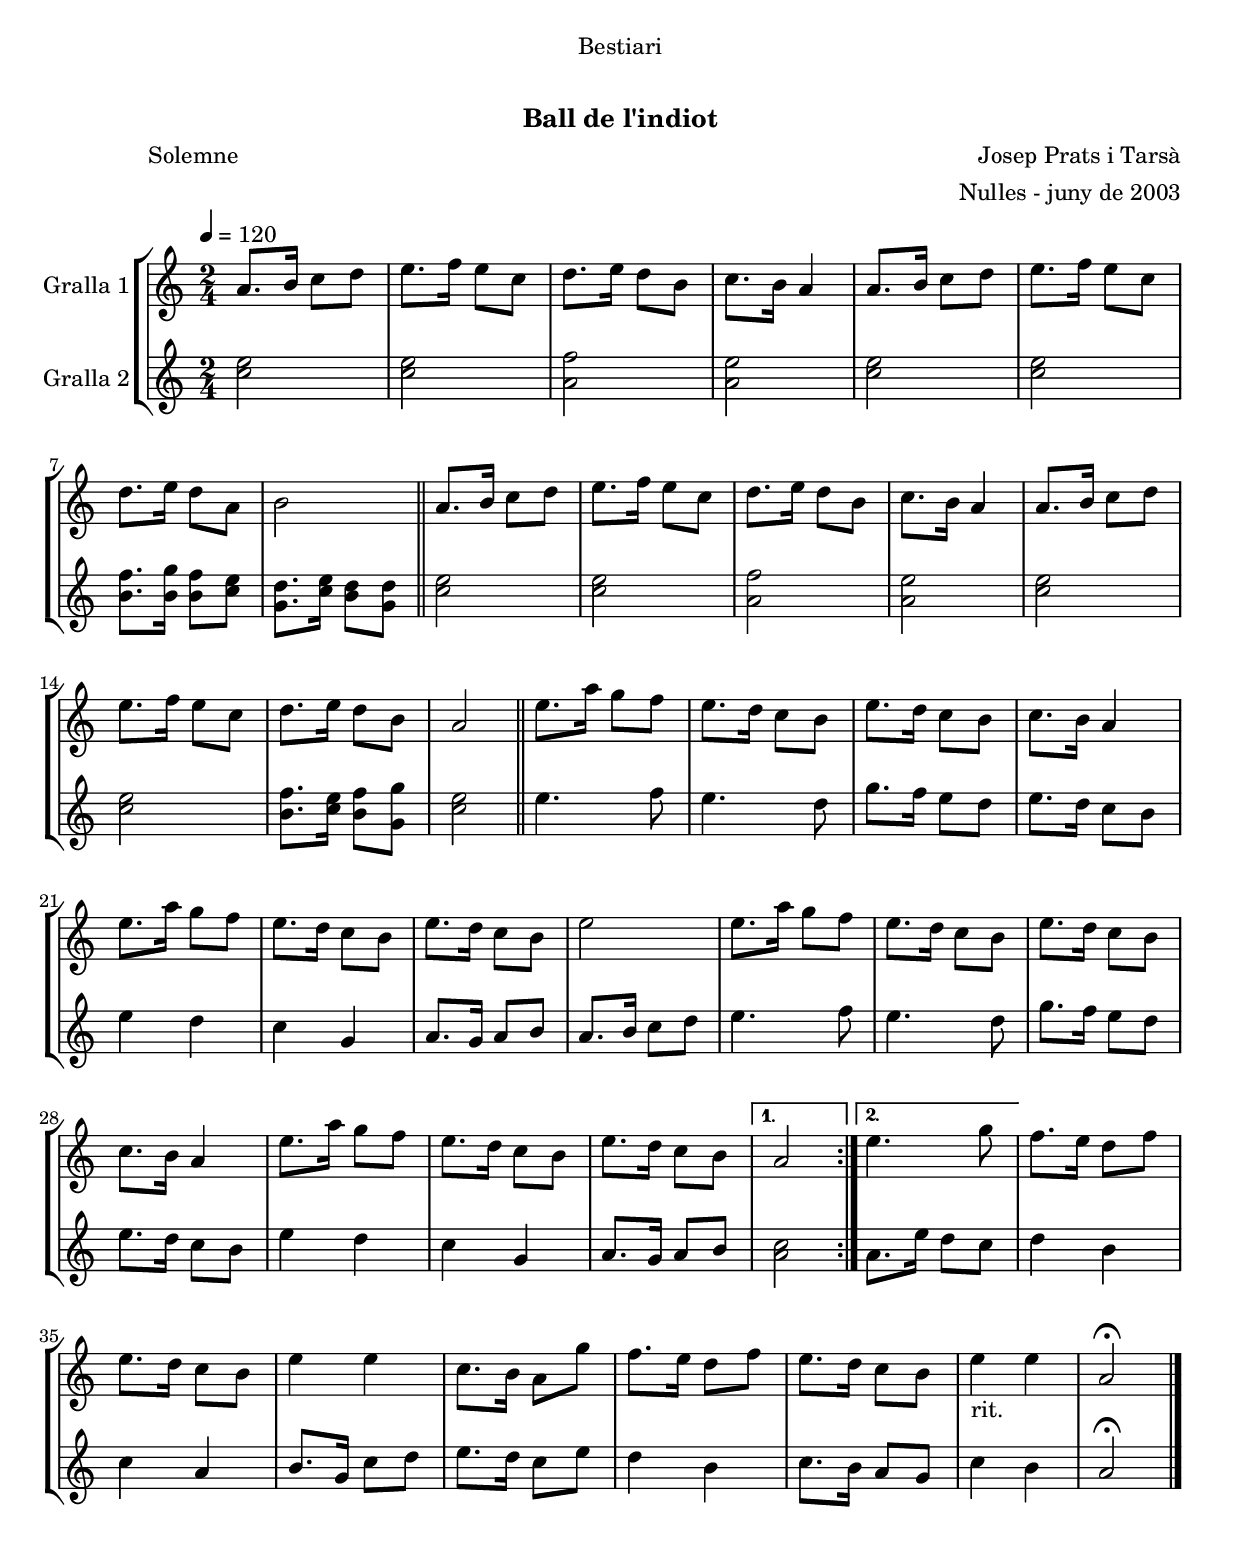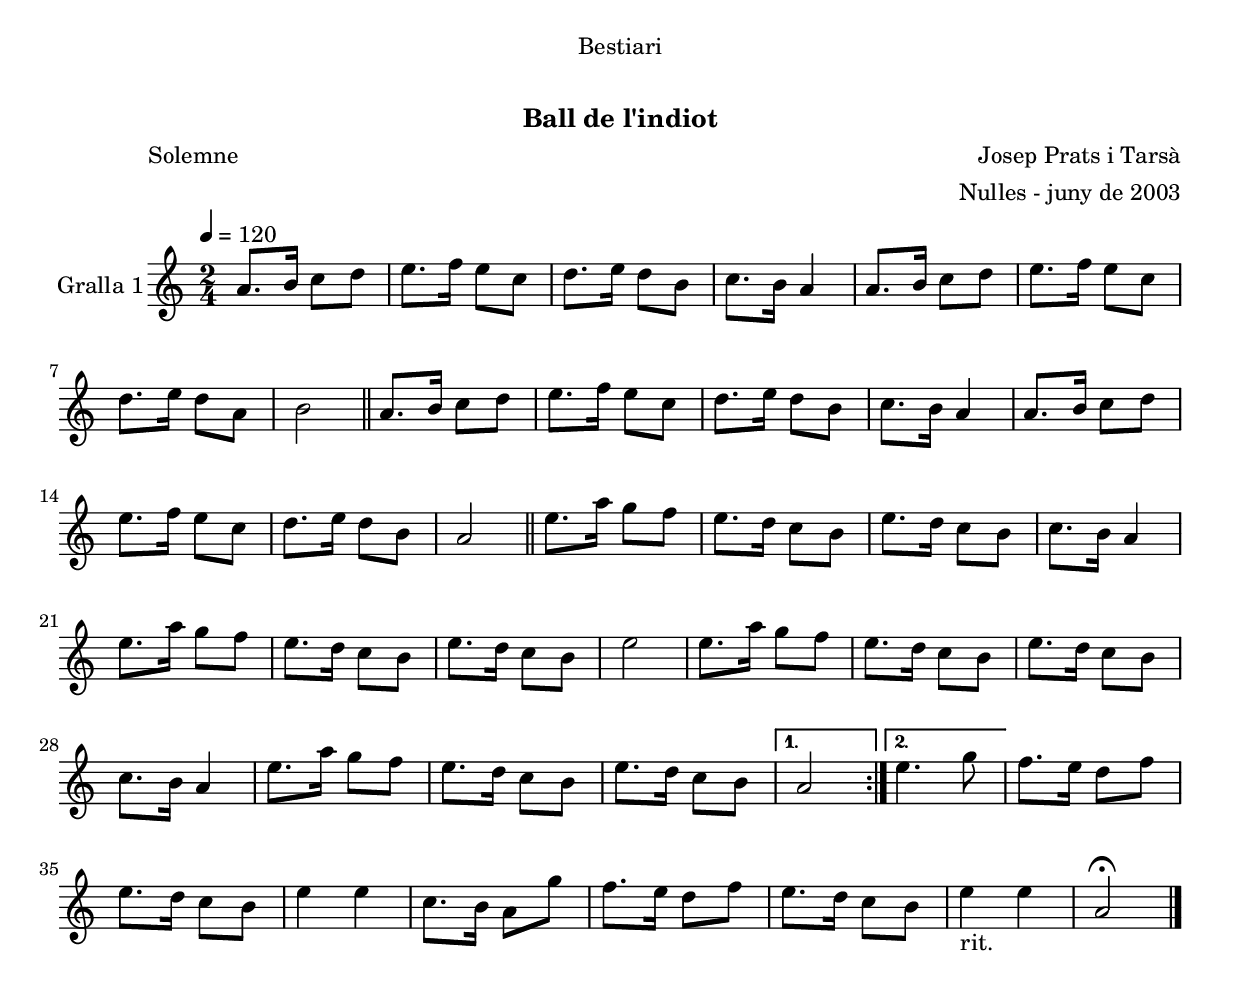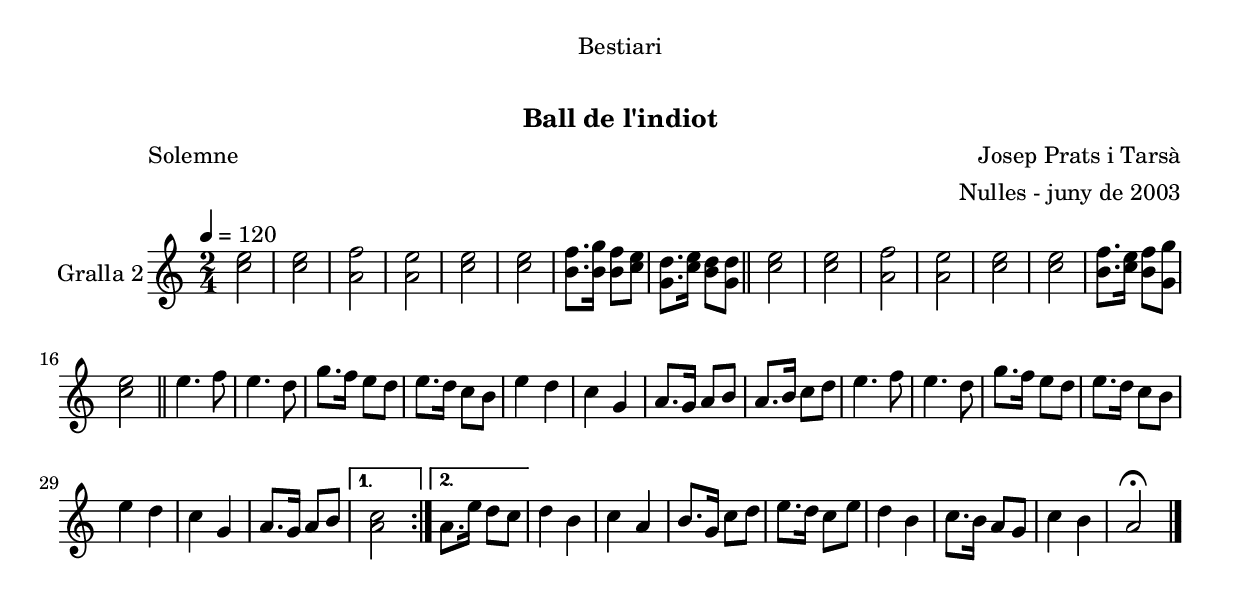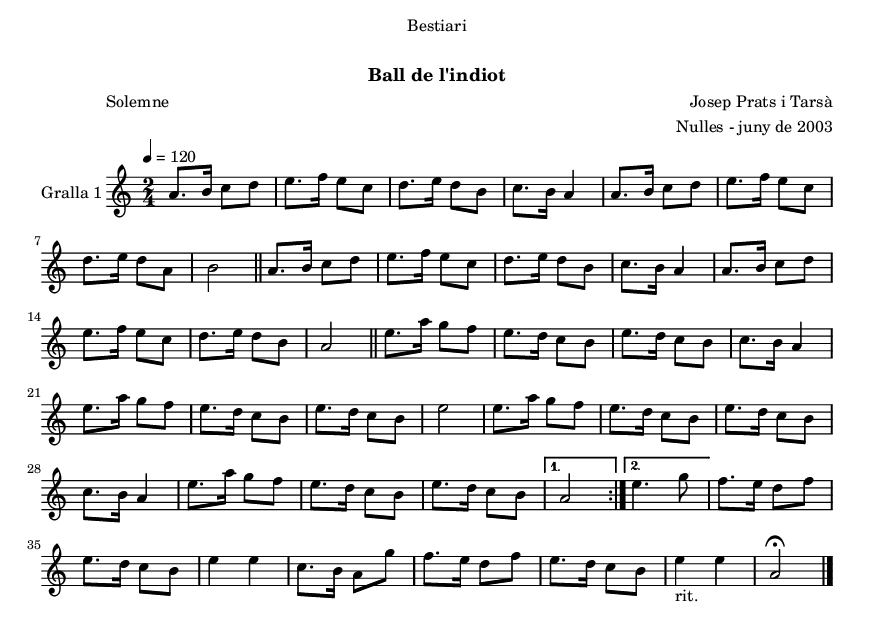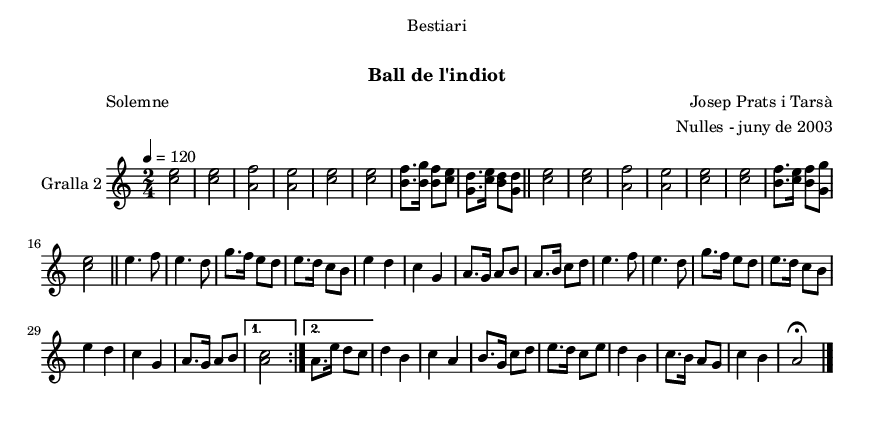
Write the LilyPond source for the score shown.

\version "2.16.0"

\header {
  dedication="Bestiari"
  title="   "
  subtitle="Ball de l'indiot"
  subsubtitle=""
  poet="              Solemne"
  meter=""
  piece=""
  composer="Josep Prats i Tarsà"
  arranger="Nulles - juny de 2003"
  opus=""
  instrument=""
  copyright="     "
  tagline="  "
}

liniaroAa =
\relative a'
{
  \tempo 4=120
  \clef treble
  \key c \major
  \time 2/4
  \repeat volta 2 { a8. b16 c8 d  |
  e8. f16 e8 c  |
  d8. e16 d8 b  |
  c8. b16 a4  |
  %05
  a8. b16 c8 d  |
  e8. f16 e8 c  |
  d8. e16 d8 a  |
  b2  \bar "||"
  a8. b16 c8 d  |
  %10
  e8. f16 e8 c  |
  d8. e16 d8 b  |
  c8. b16 a4  |
  a8. b16 c8 d  |
  e8. f16 e8 c  |
  %15
  d8. e16 d8 b  |
  a2  \bar "||"
  e'8. a16 g8 f  |
  e8. d16 c8 b  |
  e8. d16 c8 b  |
  %20
  c8. b16 a4  |
  e'8. a16 g8 f  |
  e8. d16 c8 b  |
  e8. d16 c8 b  |
  e2  |
  %25
  e8. a16 g8 f  |
  e8. d16 c8 b  |
  e8. d16 c8 b  |
  c8. b16 a4  |
  e'8. a16 g8 f  |
  %30
  e8. d16 c8 b  |
  e8. d16 c8 b }
  \alternative { { a2 }
  { e'4. g8 } }
  f8. e16 d8 f  |
  %35
  e8. d16 c8 b  |
  e4 e  |
  c8. b16 a8 g'  |
  f8. e16 d8 f  |
  e8. d16 c8 b  |
  %40
  e4 _"rit." e  |
  a,2\fermata  \bar "|."
}

liniaroAb =
\relative c''
{
  \tempo 4=120
  \clef treble
  \key c \major
  \time 2/4
  \repeat volta 2 { <c e>2  |
  <c e>2  |
  <a f'>2  |
  <a e'>2  |
  %05
  <c e>2  |
  <c e>2  |
  <b f'>8. <b g'>16 <b f'>8 <c e>  |
  <g d'>8. <c e>16 <b d>8 <g d'>  \bar "||"
  <c e>2  |
  %10
  <c e>2  |
  <a f'>2  |
  <a e'>2  |
  <c e>2  |
  <c e>2  |
  %15
  <b f'>8. <c e>16 <b f'>8 <g g'>  |
  <c e>2  \bar "||"
  e4. f8  |
  e4. d8  |
  g8. f16 e8 d  |
  %20
  e8. d16 c8 b  |
  e4 d  |
  c4 g  |
  a8. g16 a8 b  |
  a8. b16 c8 d  |
  %25
  e4. f8  |
  e4. d8  |
  g8. f16 e8 d  |
  e8. d16 c8 b  |
  e4 d  |
  %30
  c4 g  |
  a8. g16 a8 b }
  \alternative { { <a c>2 }
  { a8. e'16 d8 c } }
  d4 b  |
  %35
  c4 a  |
  b8. g16 c8 d  |
  e8. d16 c8 e  |
  d4 b  |
  c8. b16 a8 g  |
  %40
  c4 b  |
  a2\fermata  \bar "|."
}

\book {

\paper {
  print-page-number = false
}

\bookpart {
  \score {
    \new StaffGroup {
      \override Score.RehearsalMark #'self-alignment-X = #LEFT
      <<
        \new Staff \with {instrumentName = #"Gralla 1" } \liniaroAa
        \new Staff \with {instrumentName = #"Gralla 2" } \liniaroAb
      >>
    }
    \layout {}
  }\score { \unfoldRepeats
    \new StaffGroup {
      \override Score.RehearsalMark #'self-alignment-X = #LEFT
      <<
        \new Staff \with {instrumentName = #"Gralla 1" } \liniaroAa
        \new Staff \with {instrumentName = #"Gralla 2" } \liniaroAb
      >>
    }
    \midi {}
  }
}

\bookpart {
  \header {}
  \score {
    \new StaffGroup {
      \override Score.RehearsalMark #'self-alignment-X = #LEFT
      <<
        \new Staff \with {instrumentName = #"Gralla 1" } \liniaroAa
      >>
    }
    \layout {}
  }\score { \unfoldRepeats
    \new StaffGroup {
      \override Score.RehearsalMark #'self-alignment-X = #LEFT
      <<
        \new Staff \with {instrumentName = #"Gralla 1" } \liniaroAa
      >>
    }
    \midi {}
  }
}

\bookpart {
  \header {}
  \score {
    \new StaffGroup {
      \override Score.RehearsalMark #'self-alignment-X = #LEFT
      <<
        \new Staff \with {instrumentName = #"Gralla 2" } \liniaroAb
      >>
    }
    \layout {}
  }\score { \unfoldRepeats
    \new StaffGroup {
      \override Score.RehearsalMark #'self-alignment-X = #LEFT
      <<
        \new Staff \with {instrumentName = #"Gralla 2" } \liniaroAb
      >>
    }
    \midi {}
  }
}

}

\book {

\paper {
  print-page-number = false
  #(set-paper-size "a6landscape")
  #(layout-set-staff-size 14)
}

\bookpart {
  \header {}
  \score {
    \new StaffGroup {
      \override Score.RehearsalMark #'self-alignment-X = #LEFT
      <<
        \new Staff \with {instrumentName = #"Gralla 1" } \liniaroAa
      >>
    }
    \layout {}
  }
}

\bookpart {
  \header {}
  \score {
    \new StaffGroup {
      \override Score.RehearsalMark #'self-alignment-X = #LEFT
      <<
        \new Staff \with {instrumentName = #"Gralla 2" } \liniaroAb
      >>
    }
    \layout {}
  }
}

}

